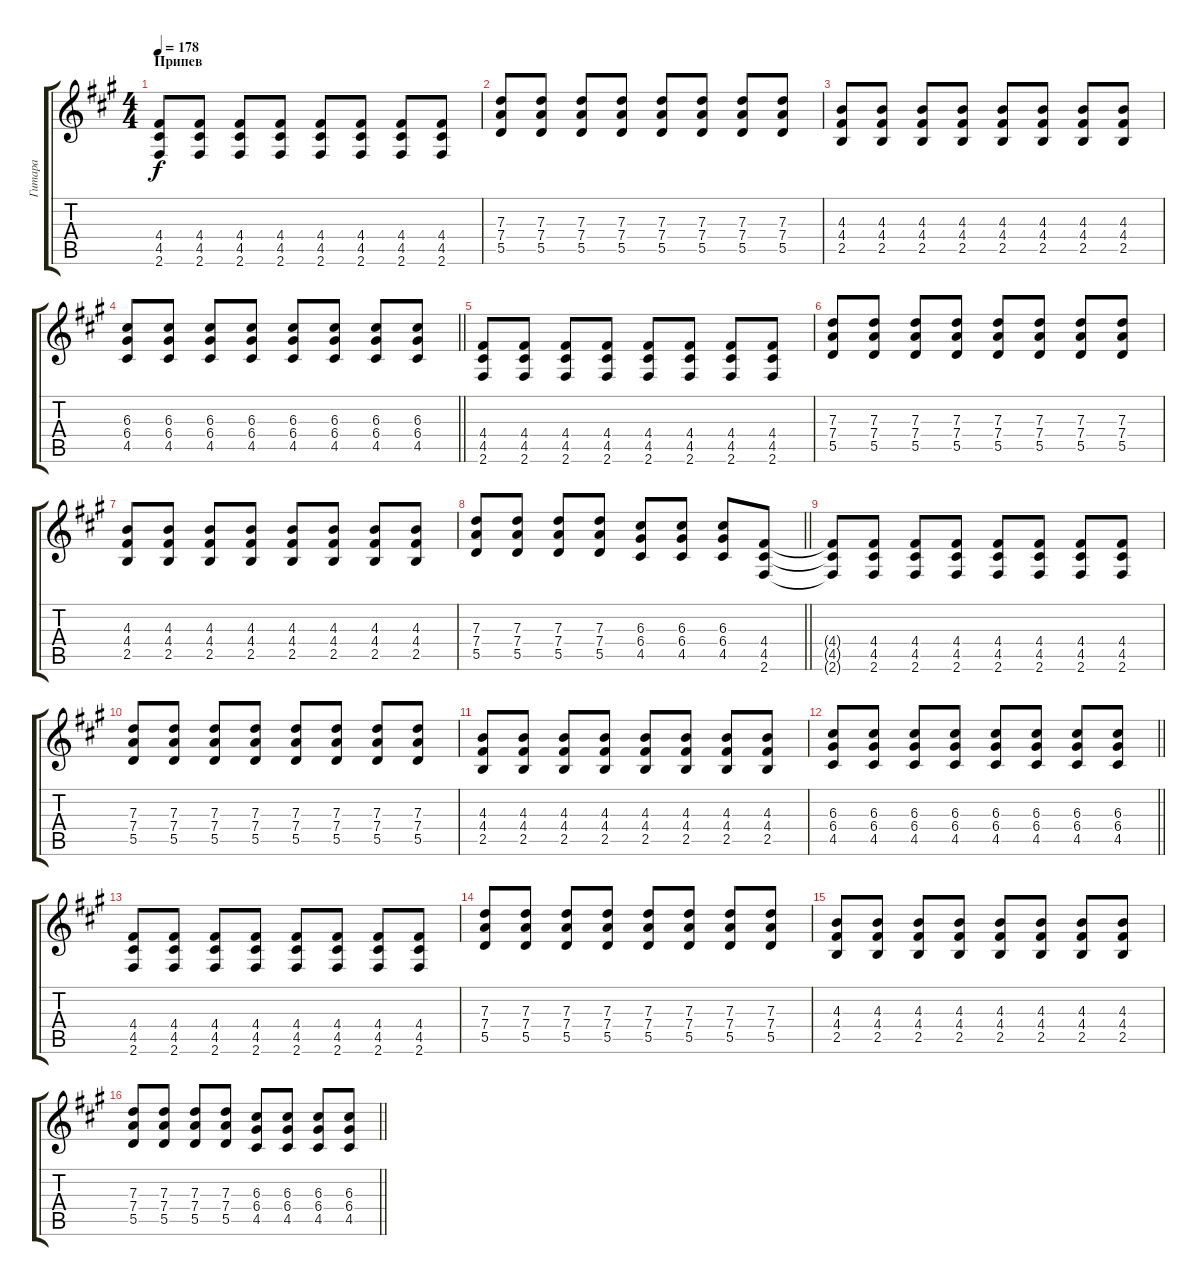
\track ("Гитара" "Гитара") {instrument distortionguitar}
\staff {score tabs}
\tuning (E4 B3 G3 D3 A2 E2) {hide}
\ts (4 4)
\section ("" "Припев")
\tempo 178
\clef g2
\ks f#minor
(4.4 4.5 2.6).8{dy f} (4.4 4.5 2.6).8 (4.4 4.5 2.6).8 (4.4 4.5 2.6).8 (4.4 4.5 2.6).8 (4.4 4.5 2.6).8 (4.4 4.5 2.6).8 (4.4 4.5 2.6).8 |
(7.3 7.4 5.5).8 (7.3 7.4 5.5).8 (7.3 7.4 5.5).8 (7.3 7.4 5.5).8 (7.3 7.4 5.5).8 (7.3 7.4 5.5).8 (7.3 7.4 5.5).8 (7.3 7.4 5.5).8 |
(4.3 4.4 2.5).8 (4.3 4.4 2.5).8 (4.3 4.4 2.5).8 (4.3 4.4 2.5).8 (4.3 4.4 2.5).8 (4.3 4.4 2.5).8 (4.3 4.4 2.5).8 (4.3 4.4 2.5).8 |
\barLineRight lightlight
(6.3 6.4 4.5).8 (6.3 6.4 4.5).8 (6.3 6.4 4.5).8 (6.3 6.4 4.5).8 (6.3 6.4 4.5).8 (6.3 6.4 4.5).8 (6.3 6.4 4.5).8 (6.3 6.4 4.5).8 |
(4.4 4.5 2.6).8 (4.4 4.5 2.6).8 (4.4 4.5 2.6).8 (4.4 4.5 2.6).8 (4.4 4.5 2.6).8 (4.4 4.5 2.6).8 (4.4 4.5 2.6).8 (4.4 4.5 2.6).8 |
(7.3 7.4 5.5).8 (7.3 7.4 5.5).8 (7.3 7.4 5.5).8 (7.3 7.4 5.5).8 (7.3 7.4 5.5).8 (7.3 7.4 5.5).8 (7.3 7.4 5.5).8 (7.3 7.4 5.5).8 |
(4.3 4.4 2.5).8 (4.3 4.4 2.5).8 (4.3 4.4 2.5).8 (4.3 4.4 2.5).8 (4.3 4.4 2.5).8 (4.3 4.4 2.5).8 (4.3 4.4 2.5).8 (4.3 4.4 2.5).8 |
\barLineRight lightlight
(7.3 7.4 5.5).8 (7.3 7.4 5.5).8 (7.3 7.4 5.5).8 (7.3 7.4 5.5).8 (6.3 6.4 4.5).8 (6.3 6.4 4.5).8 (6.3 6.4 4.5).8 (4.4 4.5 2.6).8 |
(4.4{t} 4.5{t} 2.6{t}).8 (4.4 4.5 2.6).8 (4.4 4.5 2.6).8 (4.4 4.5 2.6).8 (4.4 4.5 2.6).8 (4.4 4.5 2.6).8 (4.4 4.5 2.6).8 (4.4 4.5 2.6).8 |
(7.3 7.4 5.5).8 (7.3 7.4 5.5).8 (7.3 7.4 5.5).8 (7.3 7.4 5.5).8 (7.3 7.4 5.5).8 (7.3 7.4 5.5).8 (7.3 7.4 5.5).8 (7.3 7.4 5.5).8 |
(4.3 4.4 2.5).8 (4.3 4.4 2.5).8 (4.3 4.4 2.5).8 (4.3 4.4 2.5).8 (4.3 4.4 2.5).8 (4.3 4.4 2.5).8 (4.3 4.4 2.5).8 (4.3 4.4 2.5).8 |
\barLineRight lightlight
(6.3 6.4 4.5).8 (6.3 6.4 4.5).8 (6.3 6.4 4.5).8 (6.3 6.4 4.5).8 (6.3 6.4 4.5).8 (6.3 6.4 4.5).8 (6.3 6.4 4.5).8 (6.3 6.4 4.5).8 |
(4.4 4.5 2.6).8 (4.4 4.5 2.6).8 (4.4 4.5 2.6).8 (4.4 4.5 2.6).8 (4.4 4.5 2.6).8 (4.4 4.5 2.6).8 (4.4 4.5 2.6).8 (4.4 4.5 2.6).8 |
(7.3 7.4 5.5).8 (7.3 7.4 5.5).8 (7.3 7.4 5.5).8 (7.3 7.4 5.5).8 (7.3 7.4 5.5).8 (7.3 7.4 5.5).8 (7.3 7.4 5.5).8 (7.3 7.4 5.5).8 |
(4.3 4.4 2.5).8 (4.3 4.4 2.5).8 (4.3 4.4 2.5).8 (4.3 4.4 2.5).8 (4.3 4.4 2.5).8 (4.3 4.4 2.5).8 (4.3 4.4 2.5).8 (4.3 4.4 2.5).8 |
\barLineRight lightlight
(7.3 7.4 5.5).8 (7.3 7.4 5.5).8 (7.3 7.4 5.5).8 (7.3 7.4 5.5).8 (6.3 6.4 4.5).8 (6.3 6.4 4.5).8 (6.3 6.4 4.5).8 (6.3 6.4 4.5).8
